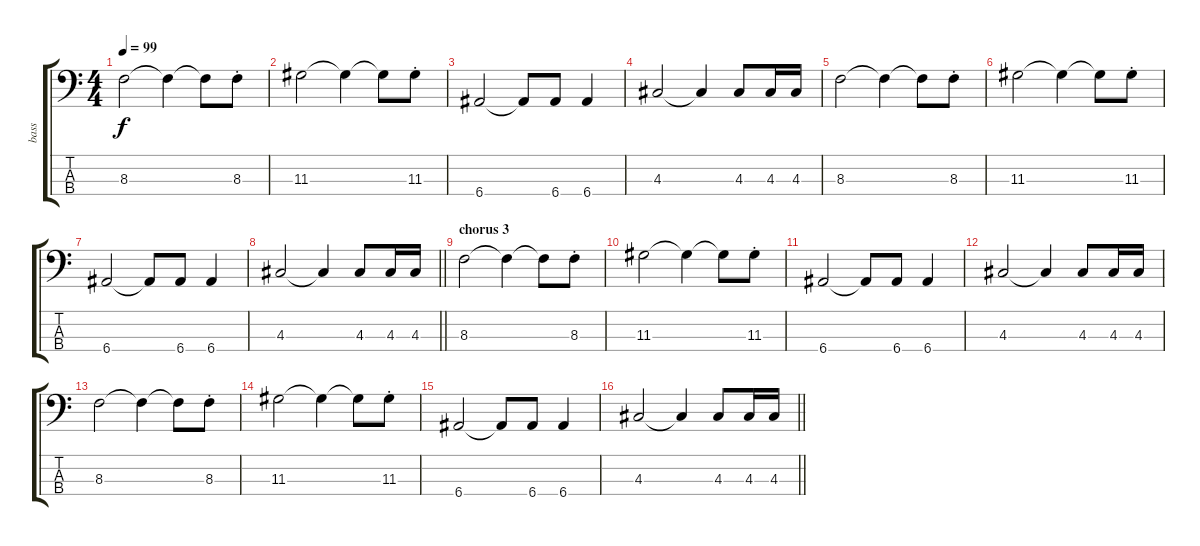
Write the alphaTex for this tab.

\track ("bass" "bass") {instrument electricbassfinger}
\staff {score tabs}
\tuning (G2 D2 A1 E1) {hide}
\ts (4 4)
\tempo 99
\clef f4
\ks c
8.3.2{dy f} 8.3{t}.4 8.3{t}.8 8.3{st}.8 |
11.3.2 11.3{t}.4 11.3{t}.8 11.3{st}.8 |
6.4.2 6.4{t}.8 6.4.8 6.4.4 |
4.3.2 4.3{t}.4 4.3.8 4.3.16 4.3.16 |
8.3.2 8.3{t}.4 8.3{t}.8 8.3{st}.8 |
11.3.2 11.3{t}.4 11.3{t}.8 11.3{st}.8 |
6.4.2 6.4{t}.8 6.4.8 6.4.4 |
\barLineRight lightlight
4.3.2 4.3{t}.4 4.3.8 4.3.16 4.3.16 |
\section ("" "chorus 3")
8.3.2 8.3{t}.4 8.3{t}.8 8.3{st}.8 |
11.3.2 11.3{t}.4 11.3{t}.8 11.3{st}.8 |
6.4.2 6.4{t}.8 6.4.8 6.4.4 |
4.3.2 4.3{t}.4 4.3.8 4.3.16 4.3.16 |
8.3.2 8.3{t}.4 8.3{t}.8 8.3{st}.8 |
11.3.2 11.3{t}.4 11.3{t}.8 11.3{st}.8 |
6.4.2 6.4{t}.8 6.4.8 6.4.4 |
\barLineRight lightlight
4.3.2 4.3{t}.4 4.3.8 4.3.16 4.3.16
